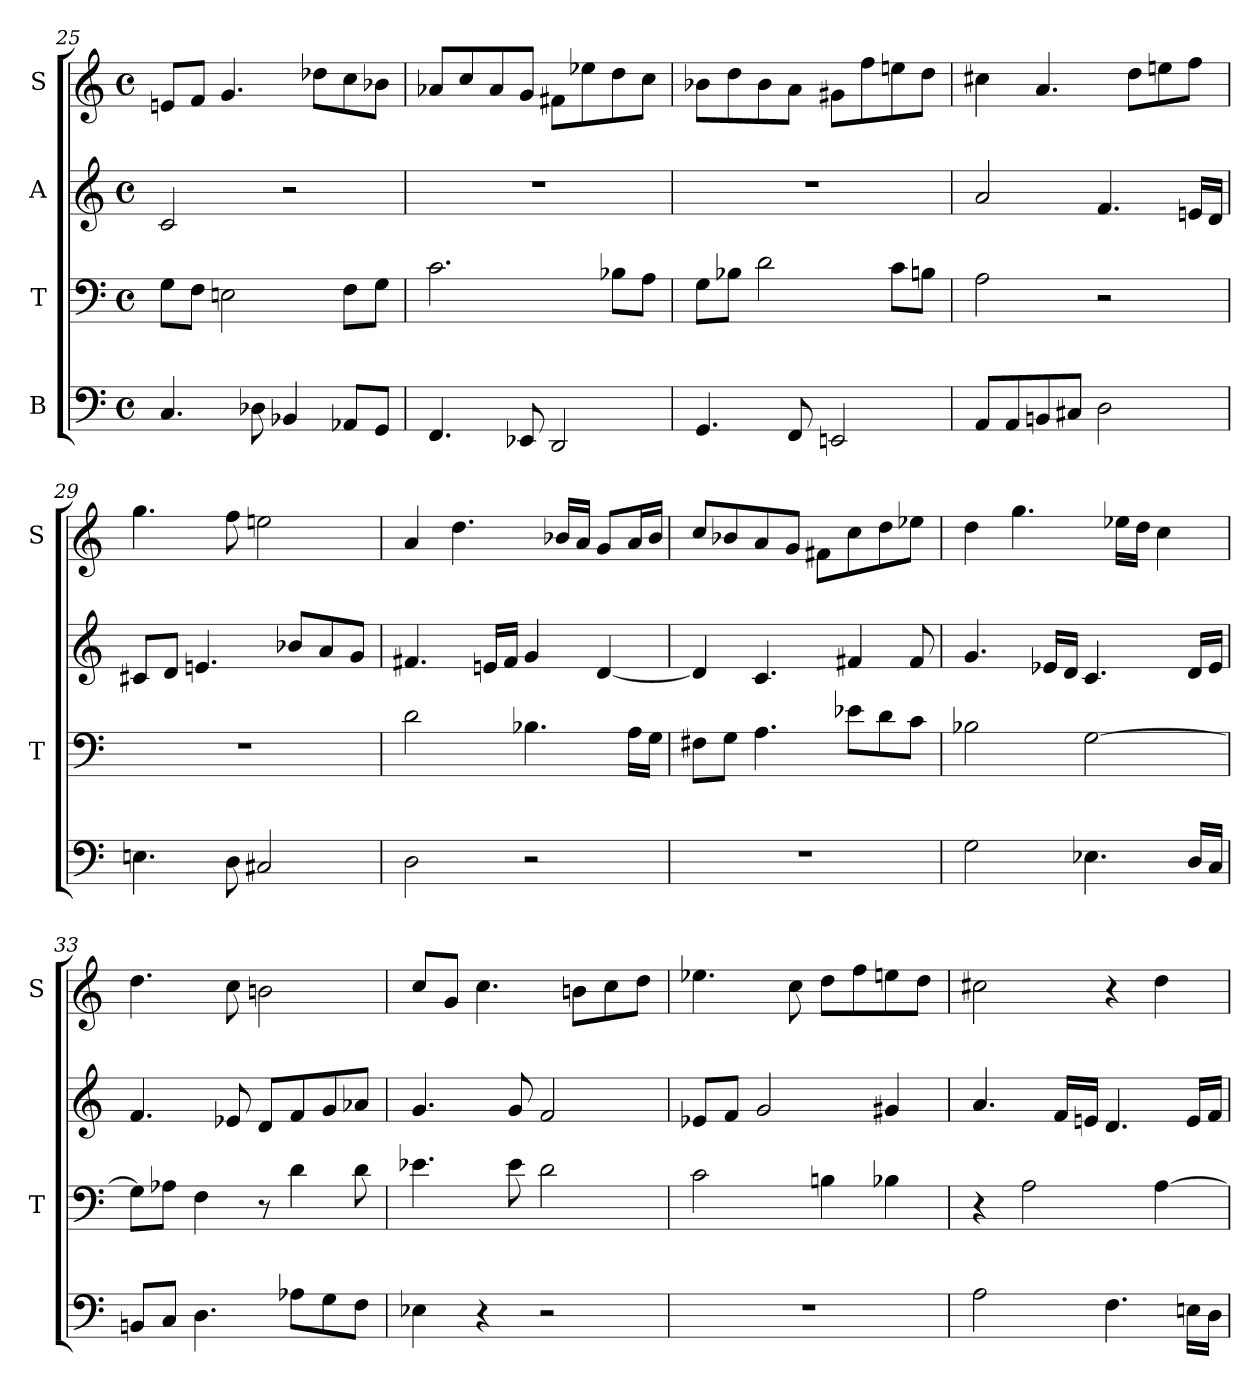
**kern	**kern	**kern	**kern
*part4	*part3	*part2	*part1
*staff4	*staff3	*staff2	*staff1
*I"B	*I"T	*I"A	*I"S
*	*I'T	*	*I'S
*clefF4	*clefF4	*clefG2	*clefG2
*M4/4	*M4/4	*M4/4	*M4/4
*met(c)	*met(c)	*met(c)	*met(c)
=25	=25	=25	=25
4.C/	8G\L	2c/	8en/L
.	8F\J	.	8f/J
.	2En\	.	4.g/
8D-\	.	.	.
4BB-/	.	2r	.
.	.	.	8dd-\L
8AA-/L	8F\L	.	8cc\
8GG/J	8G\J	.	8b-\J
=26	=26	=26	=26
4.FF/	2.c\	1r	8a-/L
.	.	.	8cc/
.	.	.	8a-/
8EE-/	.	.	8g/J
2DD/	.	.	8f#\L
.	.	.	8ee-\
.	8B-\L	.	8dd\
.	8A\J	.	8cc\J
!!LO:LB:g=z
=27	=27	=27	=27
4.GG/	8G\L	1r	8b-\L
.	8B-\J	.	8dd\
.	2d\	.	8b-\
8FF/	.	.	8a\J
2EEn/	.	.	8g#\L
.	.	.	8ff\
.	8c\L	.	8een\
.	8Bn\J	.	8dd\J
=28	=28	=28	=28
8AA/L	2A\	2a/	4cc#\
8AA/	.	.	.
8BBn/	.	.	4.a/
8C#/J	.	.	.
2D\	2r	4.f/	.
.	.	.	8dd\L
.	.	.	8een\
.	.	16en/LL	8ff\J
.	.	16d/JJ	.
=29	=29	=29	=29
4.En\	1r	8c#/L	4.gg\
.	.	8d/J	.
.	.	4.en/	.
8D\	.	.	8ff\
2C#/	.	.	2een\
.	.	8b-/L	.
.	.	8a/	.
.	.	8g/J	.
=30	=30	=30	=30
2D\	2d\	4.f#/	4a/
.	.	.	4.dd\
.	.	16en/LL	.
.	.	16f#/JJ	.
2r	4.B-\	4g/	.
.	.	.	16b-/LL
.	.	.	16a/JJ
.	.	[4d/	8g/L
.	16A\LL	.	16a/L
.	16G\JJ	.	16b-/JJ
!!LO:LB:g=z
=31	=31	=31	=31
1r	8F#\L	4d/]	8cc/L
.	8G\J	.	8b-/
.	4.A\	4.c/	8a/
.	.	.	8g/J
.	.	.	8f#\L
.	8e-\L	4f#/	8cc\
.	8d\	.	8dd\
.	8c\J	8f#/	8ee-\J
=32	=32	=32	=32
2G\	2B-\	4.g/	4dd\
.	.	.	4.gg\
.	.	16e-/LL	.
.	.	16d/JJ	.
4.E-\	[2G\	4.c/	.
.	.	.	16ee-\LL
.	.	.	16dd\JJ
.	.	.	4cc\
16D/LL	.	16d/LL	.
16C/JJ	.	16e-/JJ	.
=33	=33	=33	=33
8BBn/L	8G\L]	4.f/	4.dd\
8C/J	8A-\J	.	.
4.D\	4F\	.	.
.	.	8e-/	8cc\
.	8r	8d/L	2bn\
8A-\L	4d\	8f/	.
8G\	.	8g/	.
8F\J	8d\	8a-/J	.
=34	=34	=34	=34
4E-\	4.e-\	4.g/	8cc/L
.	.	.	8g/J
4r	.	.	4.cc\
.	8e-\	8g/	.
2r	2d\	2f/	.
.	.	.	8bn\L
.	.	.	8cc\
.	.	.	8dd\J
!!LO:PB:g=z
=35	=35	=35	=35
1r	2c\	8e-/L	4.ee-\
.	.	8f/J	.
.	.	2g/	.
.	.	.	8cc\
.	4Bn\	.	8dd\L
.	.	.	8ff\
.	4B-\	4g#/	8een\
.	.	.	8dd\J
=36	=36	=36	=36
2A\	4r	4.a/	2cc#\
.	2A\	.	.
.	.	16f/LL	.
.	.	16en/JJ	.
4.F\	.	4.d/	4r
.	[4A\	.	4dd\
16En\LL	.	16e/LL	.
16D\JJ	.	16f/JJ	.
=	=	=	=
*-	*-	*-	*-
